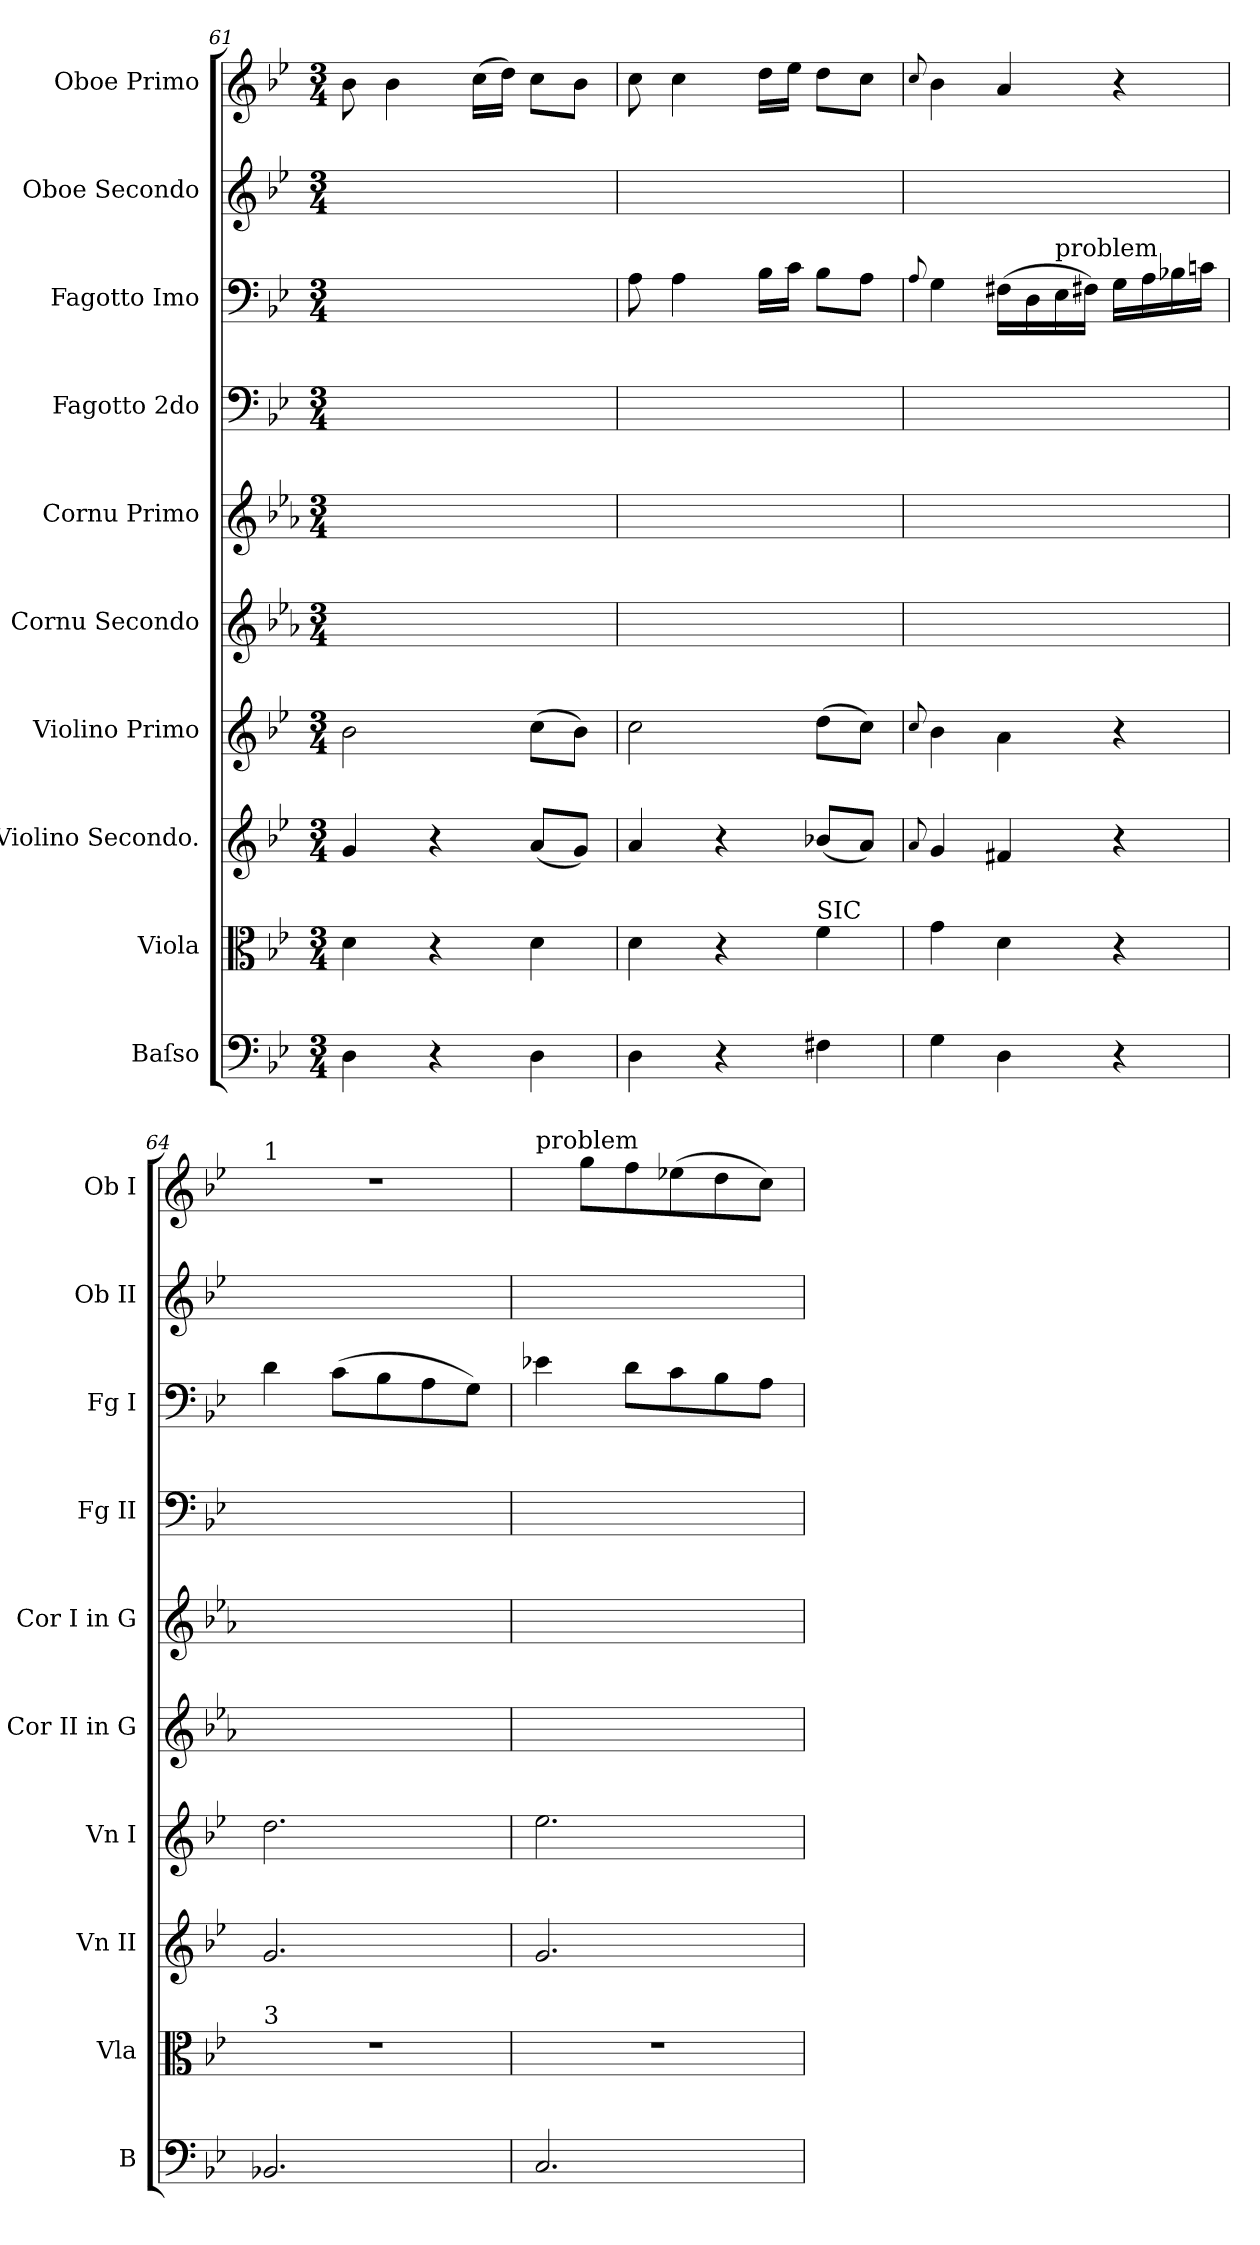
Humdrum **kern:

**kern	**kern	**kern	**kern	**kern	**kern	**kern	**kern	**kern	**kern
*part10	*part9	*part8	*part7	*part6	*part5	*part4	*part3	*part2	*part1
*staff10	*staff9	*staff8	*staff7	*staff6	*staff5	*staff4	*staff3	*staff2	*staff1
*I"Baſso	*I"Viola	*I"Violino Secondo.	*I"Violino Primo	*I"Cornu Secondo	*I"Cornu Primo	*I"Fagotto 2do	*I"Fagotto Imo	*I"Oboe Secondo	*I"Oboe Primo
*I'B	*I'Vla	*I'Vn II	*I'Vn I	*I'Cor II in G	*I'Cor I in G	*I'Fg II	*I'Fg I	*I'Ob II	*I'Ob I
*clefF4	*clefC3	*clefG2	*clefG2	*clefG2	*clefG2	*clefF4	*clefF4	*clefG2	*clefG2
*	*	*	*	*ITrd3c5	*ITrd3c5	*	*	*	*
*k[b-e-]	*k[b-e-]	*k[b-e-]	*k[b-e-]	*k[b-e-]	*k[b-e-]	*k[b-e-]	*k[b-e-]	*k[b-e-]	*k[b-e-]
*B-:	*B-:	*B-:	*B-:	*	*	*B-:	*B-:	*B-:	*B-:
*M3/4	*M3/4	*M3/4	*M3/4	*M3/4	*M3/4	*M3/4	*M3/4	*M3/4	*M3/4
=61	=61	=61	=61	=61	=61	=61	=61	=61	=61
4D\	4d\	4g/	2b-\	2.ryy	2.ryy	2.ryy	2.ryy	2.ryy	8b-\
.	.	.	.	.	.	.	.	.	4b-\
4r	4r	4r	.	.	.	.	.	.	.
.	.	.	.	.	.	.	.	.	(16cc\LL
.	.	.	.	.	.	.	.	.	16dd\JJ)
4D\	4d\	(8a/L	(8cc\L	.	.	.	.	.	8cc\L
.	.	8g/J)	8b-\J)	.	.	.	.	.	8b-\J
=62	=62	=62	=62	=62	=62	=62	=62	=62	=62
4D\	4d\	4a/	2cc\	2.ryy	2.ryy	2.ryy	8A\	2.ryy	8cc\
.	.	.	.	.	.	.	4A\	.	4cc\
4r	4r	4r	.	.	.	.	.	.	.
.	.	.	.	.	.	.	16B-\LL	.	16dd\LL
.	.	.	.	.	.	.	16c\JJ	.	16ee-\JJ
!	!LO:TX:a:t=SIC	!	!	!	!	!	!	!	!
4F#X\	4f\	(8b-X/L	(8dd\L	.	.	.	8B-\L	.	8dd\L
.	.	8a/J)	8cc\J)	.	.	.	8A\J	.	8cc\J
=63	=63	=63	=63	=63	=63	=63	=63	=63	=63
.	.	8qqa/	8qqcc/	.	.	.	8qqA/	.	8qqcc/
4G\	4g\	4g/	4b-\	2.ryy	2.ryy	2.ryy	4G\	2.ryy	4b-\
4D\	4d\	4f#X/	4a\	.	.	.	(16F#X\LL	.	4a/
.	.	.	.	.	.	.	16D\	.	.
!	!	!	!	!	!	!	!LO:TX:a:t=problem	!	!
.	.	.	.	.	.	.	16E-\	.	.
.	.	.	.	.	.	.	16F#X\JJ)	.	.
4r	4r	4r	4r	.	.	.	16G\LL	.	4r
.	.	.	.	.	.	.	16A\	.	.
.	.	.	.	.	.	.	16B-X\	.	.
.	.	.	.	.	.	.	16cn\JJ	.	.
=64	=64	=64	=64	=64	=64	=64	=64	=64	=64
!	!	!	!	!	!	!	!	!	!LO:TX:a:t=1
!	!LO:TX:a:t=3	!	!	!	!	!	!	!	!
2.BB-X/	2.r	2.g/	2.dd\	2.ryy	2.ryy	2.ryy	4d\	2.ryy	2.r
.	.	.	.	.	.	.	(8c\L	.	.
.	.	.	.	.	.	.	8B-\	.	.
.	.	.	.	.	.	.	8A\	.	.
.	.	.	.	.	.	.	8G\J)	.	.
=65	=65	=65	=65	=65	=65	=65	=65	=65	=65
!	!	!	!	!	!	!	!	!	!LO:TX:a:t=problem
2.C/	2.r	2.g/	2.ee-\	2.ryy	2.ryy	2.ryy	4e-X\	2.ryy	8ryy
.	.	.	.	.	.	.	.	.	8gg\L
.	.	.	.	.	.	.	8d\L	.	8ff\
.	.	.	.	.	.	.	8c\	.	(8ee-X\
.	.	.	.	.	.	.	8B-\	.	8dd\
.	.	.	.	.	.	.	8A\J	.	8cc\J)
=	=	=	=	=	=	=	=	=	=
*-	*-	*-	*-	*-	*-	*-	*-	*-	*-
